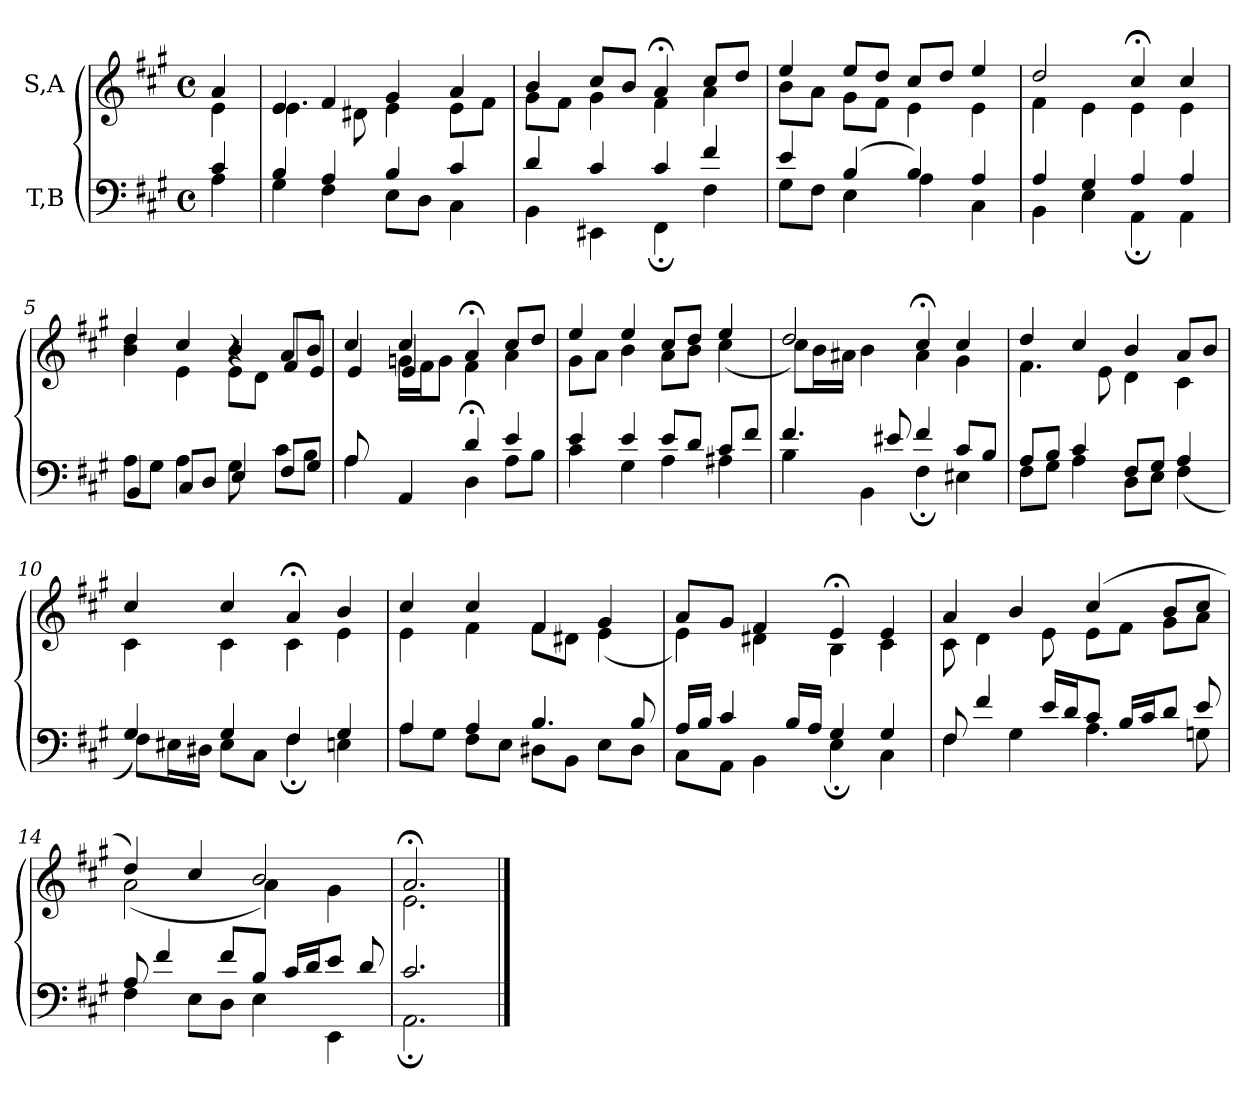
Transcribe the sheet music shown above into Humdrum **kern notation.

**kern	**kern
*part2	*part1
*staff2	*staff1
*I"T,B	*I"S,A
*clefF4	*clefG2
*k[f#c#g#]	*k[f#c#g#]
*M4/4	*M4/4
*met(c)	*met(c)
=	=
*^	*^
4c#	4A	4a	4e
=1	=1	=1	=1
4B	4G#	4e	4.e
4A	4F#	4f#	.
.	.	.	8d#X
4B	8EL	4g#	4e
.	8DJ	.	.
4c#	4C#	4a	8eL
.	.	.	8f#J
=2	=2	=2	=2
4d	4BB	4b	8g#L
.	.	.	8f#J
4c#	4EE#X	8cc#L	4g#
.	.	8bJ	.
4c#	4FF#;	4a;<	4f#
4f#	4F#	8cc#L	4a
.	.	8ddJ	.
=3	=3	=3	=3
4e	8G#L	4ee	8bL
.	8F#J	.	8aJ
(>4B	4E	8eeL	8g#L
.	.	8ddJ	8f#J
4B)	4A	8cc#L	4e
.	.	8ddJ	.
4A	4C#	4ee	4e
=4	=4	=4	=4
4A	4BB	2dd	4f#
4G#	4E	.	4e
4A	4AA;	4cc#;<	4e
4A	4AA	4cc#	4e
=5	=5	=5	=5
*^	*	*^	*^
*	*	*^	*	*	*^	*
2.ryy	8AL	4BB	2.ryy	4dd	4b	2r	8ryy	2.ryy
.	8G#J	.	.	.	.	.	8ryy@	.
.	4A	8C#L	.	4cc#	4e	.	8ryy@	.
.	.	8DJ	.	.	.	.	8ryy@	.
.	8G#L	4E	.	4b	8eL	4r	8ryy@	.
.	8ryy	.	.	.	8dJ	.	8g#J	.
4ryy	4ryy	8F#L	8c#L	8aL	4ryy	8f#L	4ryy	4ryy
.	.	8G#J	8BJ	8bJ	.	8eJ	.	.
*	*	*	*	*	*	*v	*v	*v
=6	=6	=6	=6	=6	=6	=6
8AL	2ryy	2ryy	4A	4cc#	8ryy	4e
2..ryy	.	.	.	.	8aJ	.
.	.	.	4AA	4cc#	16gnLL	4e
.	.	.	.	.	16f#J	.
.	.	.	.	.	8gJ	.
.	2ryy	4d	4D;	4a;<	4f#	2ryy
.	.	4e	8AL	8cc#L	4a	.
.	.	.	8BJ	8ddJ	.	.
*	*v	*v	*v	*	*	*
*	*	*	*v	*v
=7	=7	=7	=7
4e	4c#	4ee	8g#L
.	.	.	8aJ
4e	4G#	4ee	4b
8eL	4A	8cc#L	8aL
8dJ	.	8ddJ	8bJ
8c#L	4A#X	4ee	(<4cc#
8f#J	.	.	.
=8	=8	=8	=8
4.f#	4B	2dd	8cc#L)
.	.	.	16bL
.	.	.	16a#XJJ
.	4BB	.	4b
8e#X	.	.	.
4f#	4F#;	4cc#;<	4a#
8c#L	4E#X	4cc#	4g#
8BJ	.	.	.
=9	=9	=9	=9
8AL	8F#L	4dd	4.f#
8BJ	8G#J	.	.
4c#	4A	4cc#	.
.	.	.	8e
8F#L	8DL	4b	4d
8G#J	8EJ	.	.
4A	(<4F#	8aL	4c#
.	.	8bJ	.
=10	=10	=10	=10
4G#	8F#L)	4cc#	4c#
.	16E#XL	.	.
.	16D#XJJ	.	.
4G#	8E#L	4cc#	4c#
.	8C#J	.	.
4F#	4F#;	4a;<	4c#
4G#	4En	4b	4e
=11	=11	=11	=11
4A	8AL	4cc#	4e
.	8G#J	.	.
4A	8F#L	4cc#	4f#
.	8EJ	.	.
4.B	8D#XL	4f#	8f#L
.	8BBJ	.	8d#XJ
.	8EL	4g#	(<4e
8B	8D#J	.	.
=12	=12	=12	=12
16ALL	8C#L	8aL	4e)
16BJJ	.	.	.
4c#	8AAJ	8g#J	.
.	4BB	4f#	4d#X
16BLL	.	.	.
16AJJ	.	.	.
4G#	4E;	4e;<	4B
4G#	4C#	4e	4c#
=13	=13	=13	=13
8F#	4F#	4a	8c#
4f#	.	.	4d
.	4G#	4b	.
16eLL	.	.	8e
16dJ	.	.	.
8c#J	4.A	(>4cc#	8eL
16BLL	.	.	8f#J
16c#J	.	.	.
8dJ	.	8bL	8g#L
8e	8Gn	8cc#J	8aJ
=14	=14	=14	=14
8A	4F#	4dd)	(<2a
4f#	.	.	.
.	8EL	4cc#	.
8f#L	8DJ	.	.
8BJ	4E	2b	4a)
16c#LL	.	.	.
16dJ	.	.	.
8eJ	4EE	.	4g#
8d	.	.	.
=735	=735	=735	=735
2.c#	2.AA;	2.a;<	2.e
*v	*v	*	*
*	*v	*v
==	==
*-	*-
